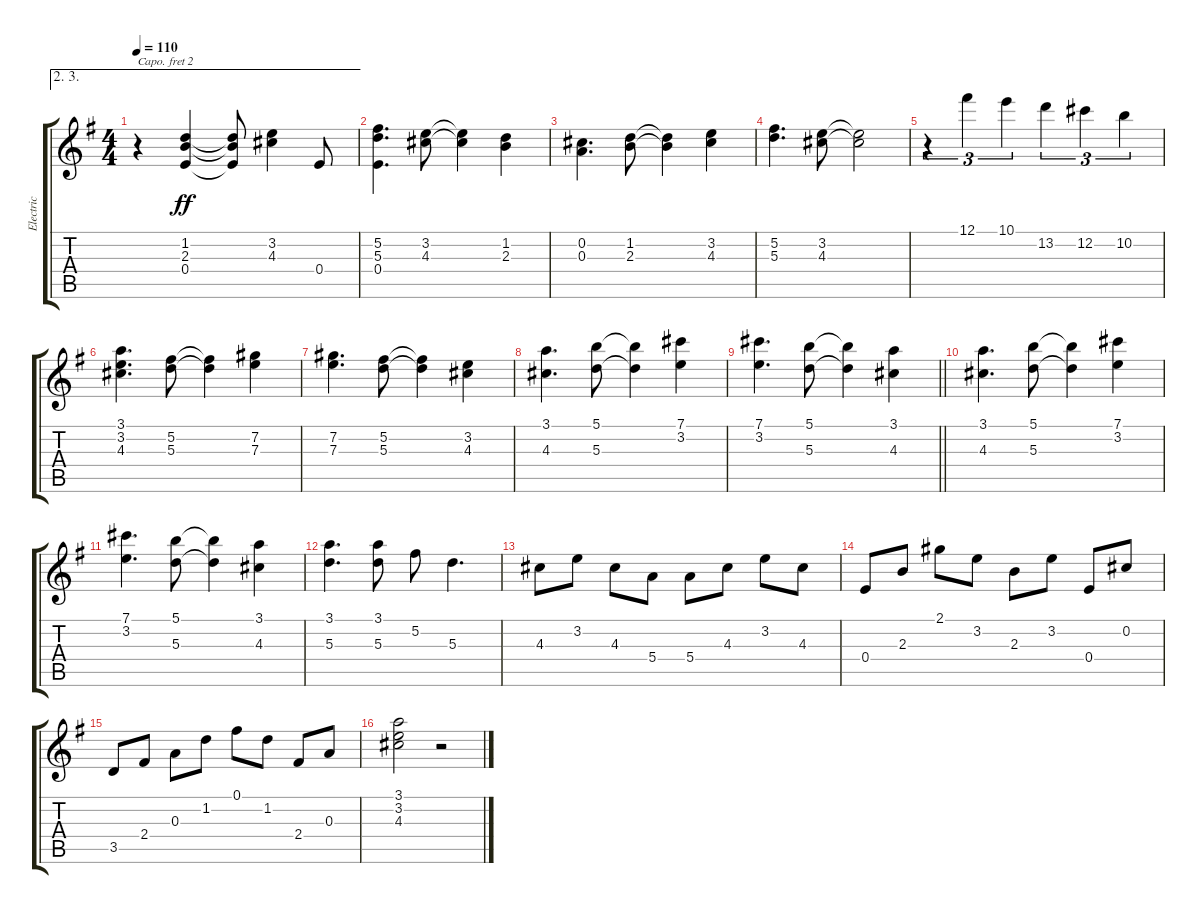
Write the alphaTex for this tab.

\track ("Electric" "Electric") {instrument electricguitarclean}
\staff {score tabs}
\capo 2
\tuning (E4 B3 G3 D3 A2 E2) {hide}
\ae (2 3)
\ts (4 4)
\tempo 110
\clef g2
\ks g
r.4{dy ff} (1.2 2.3 0.4).4 (1.2{t} 2.3{t} 0.4{t}).8 (3.2 4.3).4 0.4.8 |
(5.2 5.3 0.4).4{d} (3.2 4.3).8 (3.2{t} 4.3{t}).4 (1.2 2.3).4 |
(0.2 0.3).4{d} (1.2 2.3).8 (1.2{t} 2.3{t}).4 (3.2 4.3).4 |
(5.2 5.3).4{d} (3.2 4.3).8 (3.2{t} 4.3{t}).2 |
r.4{tu (3 2)} 12.1.4{tu (3 2)} 10.1.4{tu (3 2)} 13.2.4{tu (3 2)} 12.2.4{tu (3 2)} 10.2.4{tu (3 2)} |
(3.1 3.2 4.3).4{d} (5.2 5.3).8 (5.2{t} 5.3{t}).4 (7.2 7.3).4 |
(7.2 7.3).4{d} (5.2 5.3).8 (5.2{t} 5.3{t}).4 (3.2 4.3).4 |
(3.1 4.3).4{d} (5.1 5.3).8 (5.1{t} 5.3{t}).4 (7.1 3.2).4 |
\barLineRight lightlight
(7.1 3.2).4{d} (5.1 5.3).8 (5.1{t} 5.3{t}).4 (3.1 4.3).4 |
(3.1 4.3).4{d} (5.1 5.3).8 (5.1{t} 5.3{t}).4 (7.1 3.2).4 |
(7.1 3.2).4{d} (5.1 5.3).8 (5.1{t} 5.3{t}).4 (3.1 4.3).4 |
(3.1 5.3).4{d} (3.1 5.3).8 5.2.8 5.3.4{d} |
4.3.8 3.2.8 4.3.8 5.4.8 5.4.8 4.3.8 3.2.8 4.3.8 |
0.4.8 2.3.8 2.1.8 3.2.8 2.3.8 3.2.8 0.4.8 0.2.8 |
3.5.8 2.4.8 0.3.8 1.2.8 0.1.8 1.2.8 2.4.8 0.3.8 |
(3.1 3.2 4.3).2 r.2
